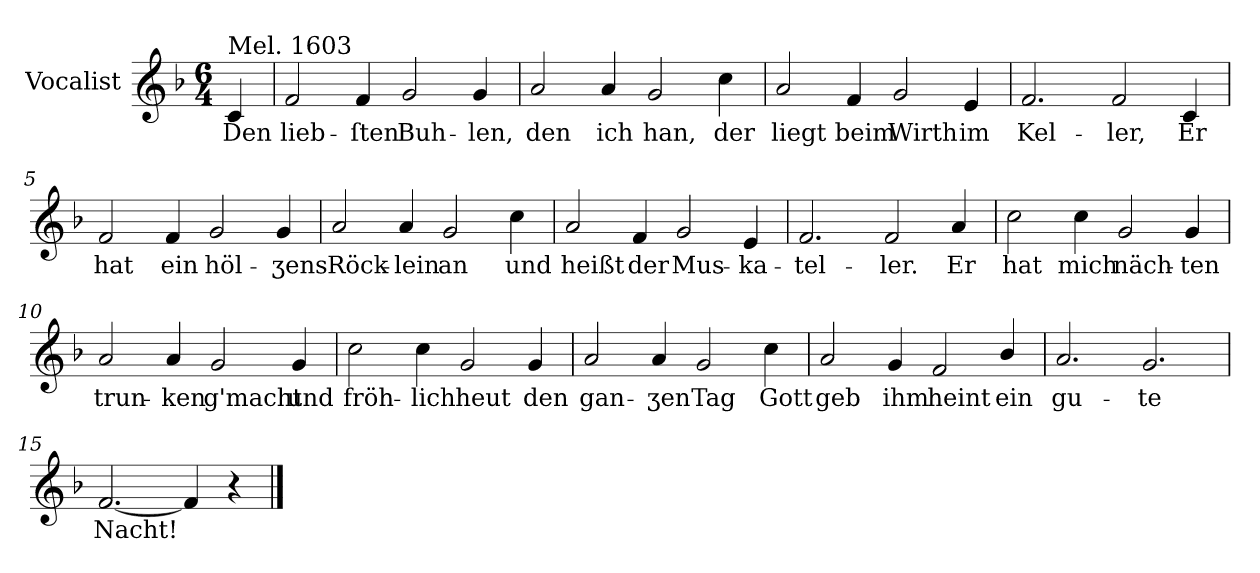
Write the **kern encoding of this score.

**kern	**text
*part1	*part1
*staff1	*staff1
*I"Vocalist	*
*k[b-]	*
*F:	*
*M6/4	*
=	=
!LO:TX:a:t=Mel. 1603	!
4c	Den
=1	=1
2f	lieb-
4f	-ſten
2g	Buh-
4g	-len,
=2	=2
2a	den
4a	ich
2g	han,
4cc	der
=3	=3
2a	liegt
4f	beim
2g	Wirth
4e	im
=4	=4
2.f	Kel-
2f	-ler,
4c	Er
=5	=5
2f	hat
4f	ein
2g	höl-
4g	-ʒens
=6	=6
2a	Röck-
4a	-lein
2g	an
4cc	und
=7	=7
2a	heißt
4f	der
2g	Mus-
4e	-ka-
=8	=8
2.f	-tel-
2f	-ler.
4a	Er
=9	=9
2cc	hat
4cc	mich
2g	näch-
4g	-ten
=10	=10
2a	trun-
4a	-ken
2g	g'macht
4g	und
=11	=11
2cc	fröh-
4cc	-lich
2g	heut
4g	den
=12	=12
2a	gan-
4a	-ʒen
2g	Tag
4cc	Gott
=13	=13
2a	geb
4g	ihm
2f	heint
4b-/	ein
=14	=14
2.a	gu-
2.g	-te
=15	=15
[2.f	Nacht!
4f]	.
4r	.
==	==
*-	*-
